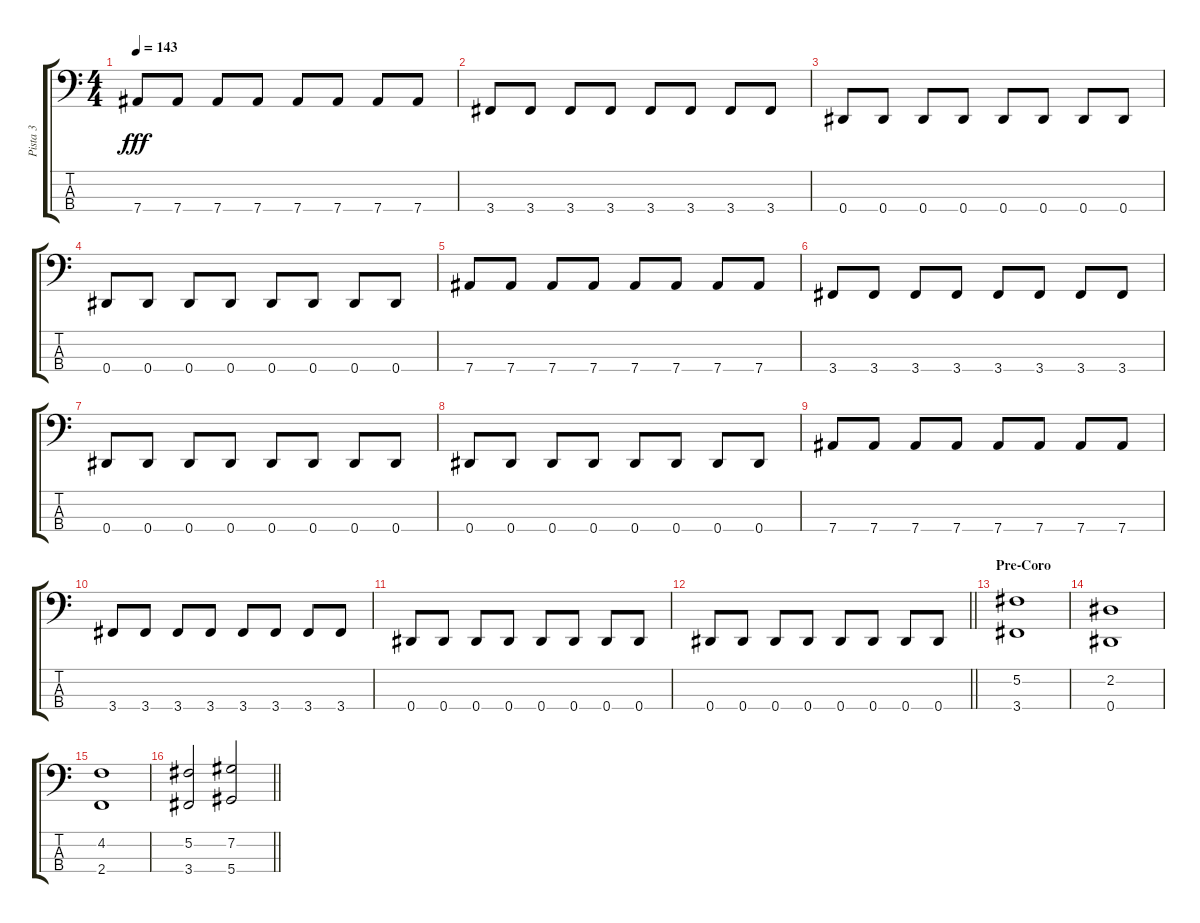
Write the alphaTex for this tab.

\track ("Pista 3" "Pista 3") {instrument electricbasspick}
\staff {score tabs}
\tuning (Gb2 Db2 Ab1 Eb1) {hide}
\ts (4 4)
\tempo 143
\clef f4
\ks c
7.4.8{dy fff} 7.4.8 7.4.8 7.4.8 7.4.8 7.4.8 7.4.8 7.4.8 |
3.4.8 3.4.8 3.4.8 3.4.8 3.4.8 3.4.8 3.4.8 3.4.8 |
0.4.8 0.4.8 0.4.8 0.4.8 0.4.8 0.4.8 0.4.8 0.4.8 |
0.4.8 0.4.8 0.4.8 0.4.8 0.4.8 0.4.8 0.4.8 0.4.8 |
7.4.8 7.4.8 7.4.8 7.4.8 7.4.8 7.4.8 7.4.8 7.4.8 |
3.4.8 3.4.8 3.4.8 3.4.8 3.4.8 3.4.8 3.4.8 3.4.8 |
0.4.8 0.4.8 0.4.8 0.4.8 0.4.8 0.4.8 0.4.8 0.4.8 |
0.4.8 0.4.8 0.4.8 0.4.8 0.4.8 0.4.8 0.4.8 0.4.8 |
7.4.8 7.4.8 7.4.8 7.4.8 7.4.8 7.4.8 7.4.8 7.4.8 |
3.4.8 3.4.8 3.4.8 3.4.8 3.4.8 3.4.8 3.4.8 3.4.8 |
0.4.8 0.4.8 0.4.8 0.4.8 0.4.8 0.4.8 0.4.8 0.4.8 |
\barLineRight lightlight
0.4.8 0.4.8 0.4.8 0.4.8 0.4.8 0.4.8 0.4.8 0.4.8 |
\section ("" "Pre-Coro")
(5.2 3.4).1 |
(2.2 0.4).1 |
(4.2 2.4).1 |
\barLineRight lightlight
(5.2 3.4).2 (7.2 5.4).2
